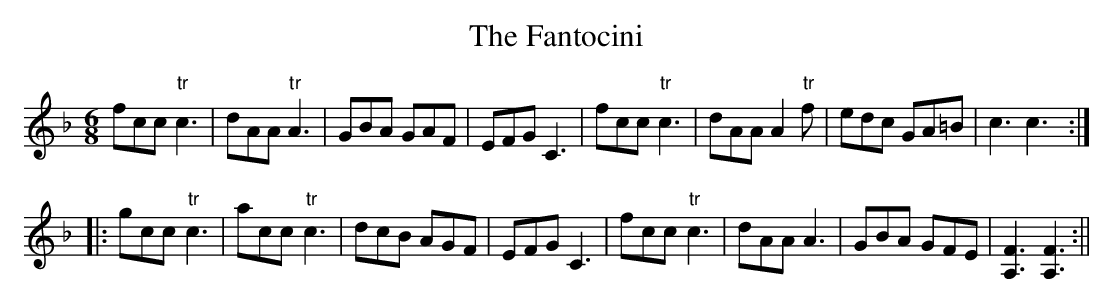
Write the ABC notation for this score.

X:1
T:Fantocini, The
M:6/8
L:1/8
K:F
fcc "tr"c3|dAA "tr"A3|GBA GAF|EFG C3|fcc "tr"c3|dAA A2"tr"f|edc GA=B|c3 c3:|
|:gcc "tr"c3|acc "tr"c3|dcB AGF|EFG C3|fcc "tr"c3|dAA A3|GBA GFE|[A,3F3][A,3F3]:||
